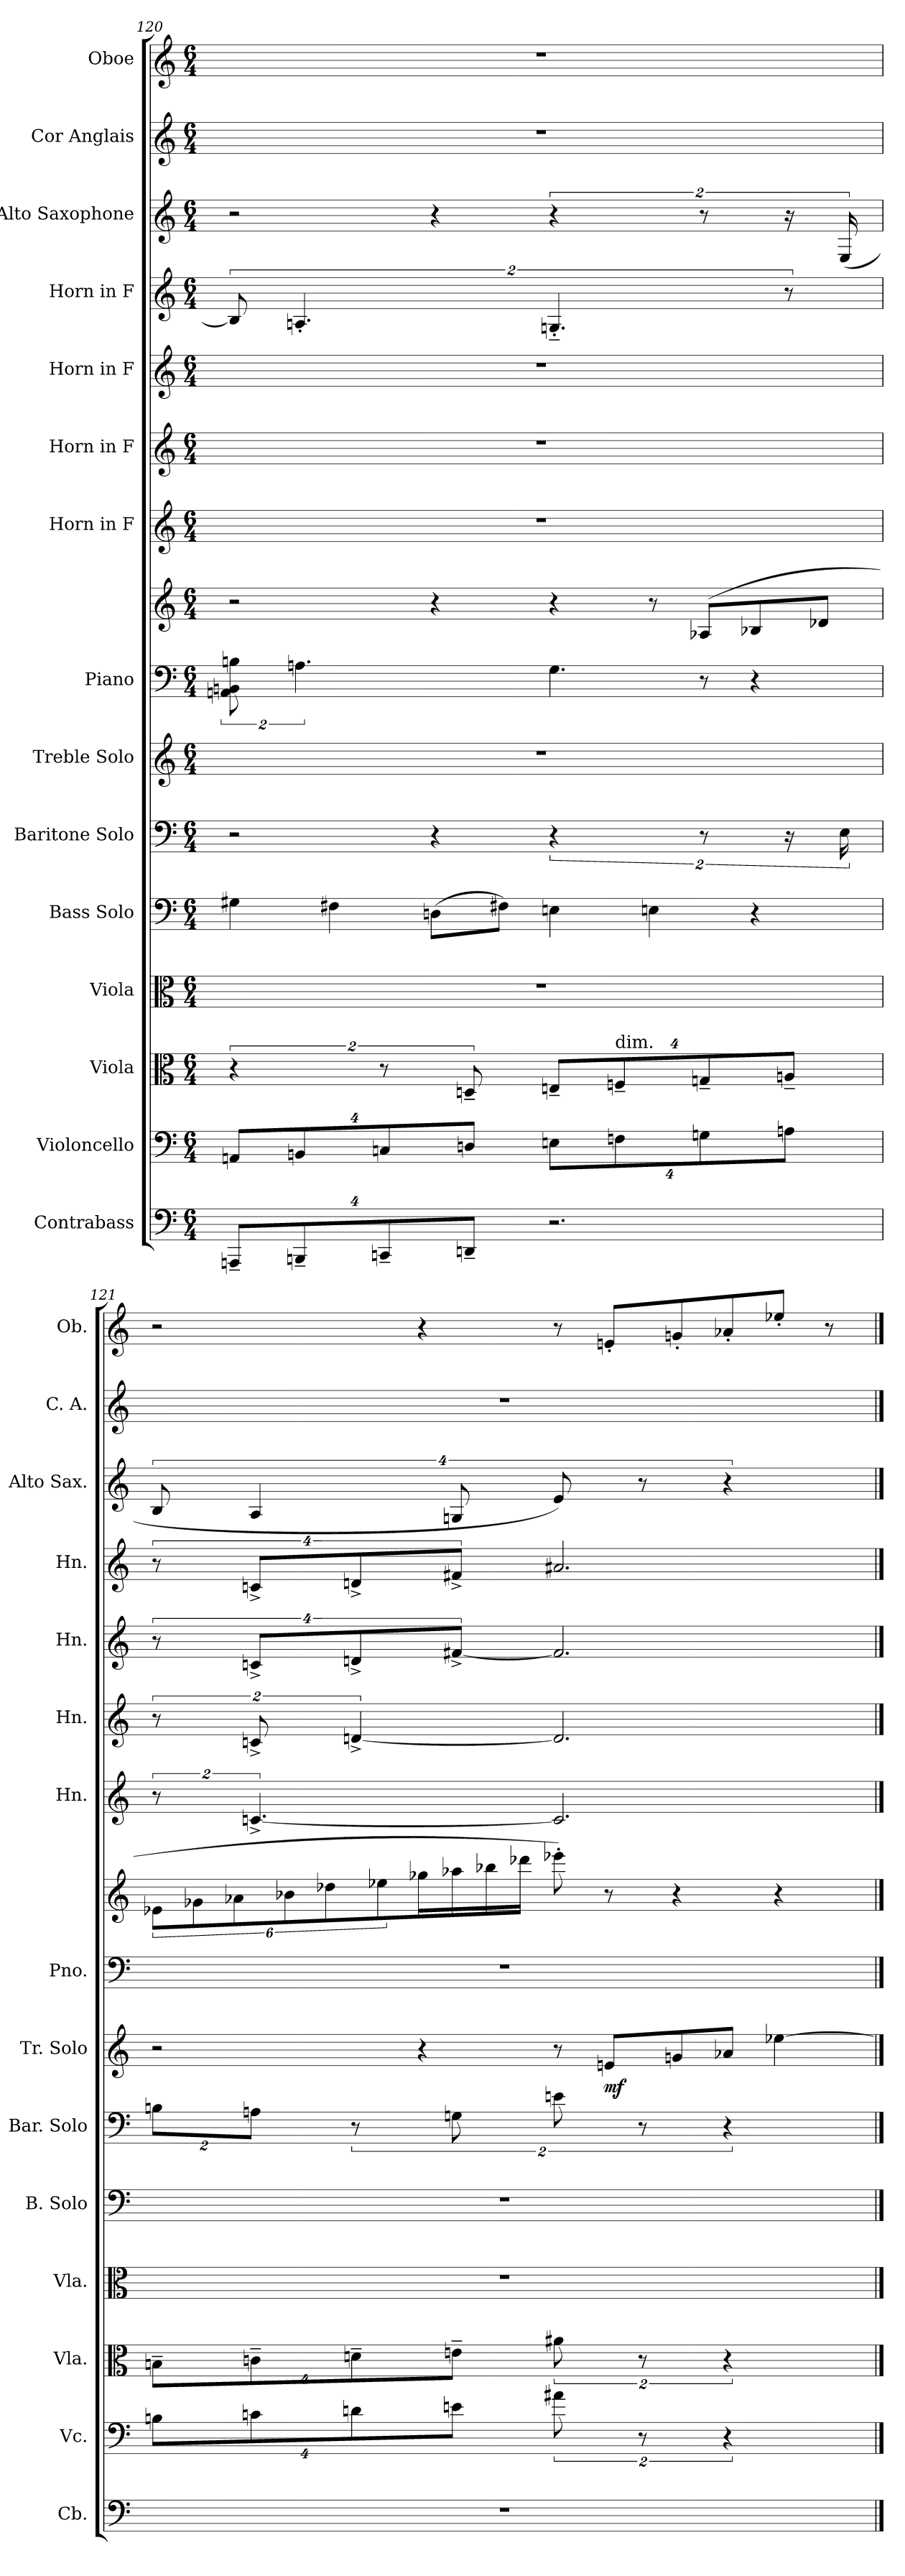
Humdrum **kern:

**kern	**kern	**kern	**kern	**kern	**kern	**kern	**dynam	**kern	**kern	**kern	**kern	**kern	**kern	**kern	**kern	**kern
*part15	*part14	*part13	*part12	*part11	*part10	*part9	*part9	*part8	*part8	*part7	*part6	*part5	*part4	*part3	*part2	*part1
*staff16	*staff15	*staff14	*staff13	*staff12	*staff11	*staff10	*staff10	*staff9	*staff8	*staff7	*staff6	*staff5	*staff4	*staff3	*staff2	*staff1
*I"Contrabass	*I"Violoncello	*I"Viola	*I"Viola	*I"Bass Solo	*I"Baritone Solo	*I"Treble Solo	*	*I"Piano	*	*I"Horn in F	*I"Horn in F	*I"Horn in F	*I"Horn in F	*I"Alto Saxophone	*I"Cor Anglais	*I"Oboe
*I'Cb.	*I'Vc.	*I'Vla.	*I'Vla.	*I'B. Solo	*I'Bar. Solo	*I'Tr. Solo	*	*I'Pno.	*	*I'Hn.	*I'Hn.	*I'Hn.	*I'Hn.	*I'Alto Sax.	*I'C. A.	*I'Ob.
*clefF4	*clefF4	*clefC3	*clefC3	*clefF4	*clefF4	*clefG2	*	*clefF4	*clefG2	*clefG2	*clefG2	*clefG2	*clefG2	*clefG2	*clefG2	*clefG2
*k[]	*k[]	*k[]	*k[]	*k[]	*k[]	*k[]	*	*k[]	*k[]	*	*	*	*	*k[]	*k[]	*k[]
*M6/4	*M6/4	*M6/4	*M6/4	*M6/4	*M6/4	*M6/4	*	*M6/4	*M6/4	*M6/4	*M6/4	*M6/4	*M6/4	*M6/4	*M6/4	*M6/4
=120	=120	=120	=120	=120	=120	=120	=120	=120	=120	=120	=120	=120	=120	=120	=120	=120
16%3AAAn~L	16%3AAnL	8%3r	1.r	4G#X	2r	1.r	.	16%3AAn 16%3BBn 16%3Bn	2r	1.r	1.r	1.r	16%3B]	2r	1.r	1.r
16%3BBBn~	16%3BBn	.	.	.	.	.	.	8%3.An	.	.	.	.	8%3.An'	.	.	.
.	.	.	.	4F#X	.	.	.	.	.	.	.	.	.	.	.	.
16%3CCn~	16%3Cn	16%3r	.	.	.	.	.	.	.	.	.	.	.	.	.	.
.	.	.	.	(8DnL	4r	.	.	.	4r	.	.	.	.	4r	.	.
16%3DDn~J	16%3DnJ	16%3Dn~	.	.	.	.	.	.	.	.	.	.	.	.	.	.
.	.	.	.	8F#XJ)	.	.	.	.	.	.	.	.	.	.	.	.
2.r	16%3EnL	16%3En~L	.	4En	8%3r	.	.	4.G	4r	.	.	.	8%3.Gn'~	8%3r	.	.
!	!	!LO:TX:a:t=dim.	!	!	!	!	!	!	!	!	!	!	!	!	!	!
.	16%3Fn	16%3Fn~	.	.	.	.	.	.	.	.	.	.	.	.	.	.
.	.	.	.	4En	.	.	.	.	8r	.	.	.	.	.	.	.
.	16%3Gn	16%3Gn~	.	.	16%3r	.	.	8r	(8A-XL	.	.	.	.	16%3r	.	.
.	.	.	.	4r	.	.	.	4r	8B-X	.	.	.	.	.	.	.
.	16%3AnJ	16%3An~J	.	.	32%3r	.	.	.	.	.	.	.	16%3r	32%3r	.	.
.	.	.	.	.	.	.	.	.	8d-XJ	.	.	.	.	.	.	.
.	.	.	.	.	32%3E	.	.	.	.	.	.	.	.	(32%3E	.	.
=121	=121	=121	=121	=121	=121	=121	=121	=121	=121	=121	=121	=121	=121	=121	=121	=121
1.r	16%3BnL	16%3Bn~L	1.r	1.r	16%3BnL	2r	.	1.r	12e-XL	16%3r	16%3r	16%3r	16%3r	16%3B	1.r	2r
.	.	.	.	.	.	.	.	.	12g-X	.	.	.	.	.	.	.
.	.	.	.	.	.	.	.	.	12a-X	.	.	.	.	.	.	.
.	16%3cn	16%3cn~	.	.	16%3AnJ	.	.	.	.	[8%3.cn^	16%3cn^	16%3cn^L	16%3cn^L	8%3A	.	.
.	.	.	.	.	.	.	.	.	12b-X	.	.	.	.	.	.	.
.	.	.	.	.	.	.	.	.	12dd-X	.	.	.	.	.	.	.
.	16%3dn	16%3dn~	.	.	16%3r	.	.	.	.	.	[8%3dn^	16%3dn^	16%3dn^	.	.	.
.	.	.	.	.	.	.	.	.	12ee-X	.	.	.	.	.	.	.
.	.	.	.	.	.	4r	.	.	16gg-XL	.	.	.	.	.	.	4r
.	16%3enJ	16%3en~J	.	.	16%3Gn	.	.	.	16aa-X	.	.	[16%3f#X^J	16%3f#X^J	16%3Gn	.	.
.	.	.	.	.	.	.	.	.	16bb-X	.	.	.	.	.	.	.
.	.	.	.	.	.	.	.	.	16ddd-XJJ	.	.	.	.	.	.	.
.	16%3a#X	16%3a#X	.	.	16%3en	8r	.	.	8eee-X')	2.c]	2.d]	2.f#]	2.a#X	16%3e)	.	8r
.	.	.	.	.	.	8enL	mf	.	8r	.	.	.	.	.	.	8en'L
.	16%3r	16%3r	.	.	16%3r	.	.	.	.	.	.	.	.	16%3r	.	.
.	.	.	.	.	.	8gn	.	.	4r	.	.	.	.	.	.	8gn'
.	8%3r	8%3r	.	.	8%3r	8a-XJ	.	.	.	.	.	.	.	8%3r	.	8a-X'
.	.	.	.	.	.	[4ee-X	.	.	4r	.	.	.	.	.	.	8ee-X'J
.	.	.	.	.	.	.	.	.	.	.	.	.	.	.	.	8r
==	==	==	==	==	==	==	==	==	==	==	==	==	==	==	==	==
*-	*-	*-	*-	*-	*-	*-	*-	*-	*-	*-	*-	*-	*-	*-	*-	*-
